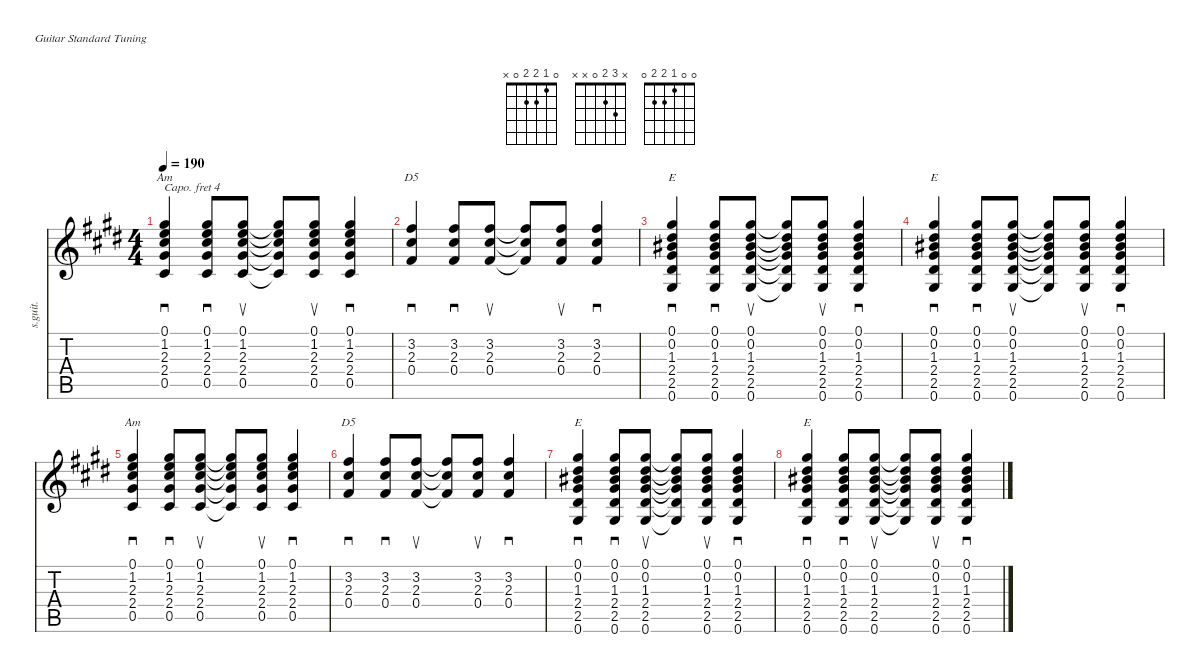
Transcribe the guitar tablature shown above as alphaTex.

\defaultSystemsLayout 4
\hideDynamics
\bracketExtendMode nobrackets
\otherSystemsTrackNameOrientation horizontal
\track ("Steel Guitar" "s.guit.") {instrument acousticguitarsteel}
\staff {score tabs}
\capo 4
\tuning (E4 B3 G3 D3 A2 E2)
\chord ("Am" 0 1 2 2 0 x) {showname false}
\chord ("D5" x 3 2 0 x x) {showname false}
\chord ("E" 0 0 1 2 2 0) {showname false}
\ts (4 4)
\tempo 190
\clef g2
\ks e
(0.5{acc forcenatural} 2.4{acc forcenatural} 2.3{acc forcenatural} 1.2{acc forcenatural} 0.1{acc forcenatural}).4{sd ch "Am" dy mf instrument acousticguitarsteel beam Up} (0.5{acc forcenatural} 2.4{acc forcenatural} 2.3{acc forcenatural} 1.2{acc forcenatural} 0.1{acc forcenatural}).8{sd beam Up} (0.5{acc forcenatural} 2.4{acc forcenatural} 2.3{acc forcenatural} 1.2{acc forcenatural} 0.1{acc forcenatural}).8{su beam Up} (0.5{t acc forcenatural} 2.4{t acc forcenatural} 2.3{t acc forcenatural} 1.2{t acc forcenatural} 0.1{t acc forcenatural}).8{beam Up} (0.5{acc forcenatural} 2.4{acc forcenatural} 2.3{acc forcenatural} 1.2{acc forcenatural} 0.1{acc forcenatural}).8{su beam Up} (0.5{acc forcenatural} 2.4{acc forcenatural} 2.3{acc forcenatural} 1.2{acc forcenatural} 0.1{acc forcenatural}).4{sd beam Up} |
(0.4{acc forcenatural} 2.3{acc forcenatural} 3.2{acc forcenatural}).4{sd ch "D5" beam Up} (0.4{acc forcenatural} 2.3{acc forcenatural} 3.2{acc forcenatural}).8{sd beam Up} (0.4{acc forcenatural} 2.3{acc forcenatural} 3.2{acc forcenatural}).8{su beam Up} (0.4{t acc forcenatural} 2.3{t acc forcenatural} 3.2{t acc forcenatural}).8{beam Up} (0.4{acc forcenatural} 2.3{acc forcenatural} 3.2{acc forcenatural}).8{su beam Up} (0.4{acc forcenatural} 2.3{acc forcenatural} 3.2{acc forcenatural}).4{sd beam Up} |
(0.6{acc forcenatural} 2.5{acc forcenatural} 2.4{acc forcenatural} 1.3{acc #} 0.2{acc forcenatural} 0.1{acc forcenatural}).4{sd ch "E" beam Up} (0.6{acc forcenatural} 2.5{acc forcenatural} 2.4{acc forcenatural} 1.3{acc #} 0.2{acc forcenatural} 0.1{acc forcenatural}).8{sd beam Up} (0.6{acc forcenatural} 2.5{acc forcenatural} 2.4{acc forcenatural} 1.3{acc #} 0.2{acc forcenatural} 0.1{acc forcenatural}).8{su beam Up} (0.6{t acc forcenatural} 2.5{t acc forcenatural} 2.4{t acc forcenatural} 1.3{t acc #} 0.2{t acc forcenatural} 0.1{t acc forcenatural}).8{beam Up} (0.6{acc forcenatural} 2.5{acc forcenatural} 2.4{acc forcenatural} 1.3{acc #} 0.2{acc forcenatural} 0.1{acc forcenatural}).8{su beam Up} (0.6{acc forcenatural} 2.5{acc forcenatural} 2.4{acc forcenatural} 1.3{acc #} 0.2{acc forcenatural} 0.1{acc forcenatural}).4{sd beam Up} |
(0.6{acc forcenatural} 2.5{acc forcenatural} 2.4{acc forcenatural} 1.3{acc #} 0.2{acc forcenatural} 0.1{acc forcenatural}).4{sd ch "E" beam Up} (0.6{acc forcenatural} 2.5{acc forcenatural} 2.4{acc forcenatural} 1.3{acc #} 0.2{acc forcenatural} 0.1{acc forcenatural}).8{sd beam Up} (0.6{acc forcenatural} 2.5{acc forcenatural} 2.4{acc forcenatural} 1.3{acc #} 0.2{acc forcenatural} 0.1{acc forcenatural}).8{su beam Up} (0.6{t acc forcenatural} 2.5{t acc forcenatural} 2.4{t acc forcenatural} 1.3{t acc #} 0.2{t acc forcenatural} 0.1{t acc forcenatural}).8{beam Up} (0.6{acc forcenatural} 2.5{acc forcenatural} 2.4{acc forcenatural} 1.3{acc #} 0.2{acc forcenatural} 0.1{acc forcenatural}).8{su beam Up} (0.6{acc forcenatural} 2.5{acc forcenatural} 2.4{acc forcenatural} 1.3{acc #} 0.2{acc forcenatural} 0.1{acc forcenatural}).4{sd beam Up} |
(0.5{acc forcenatural} 2.4{acc forcenatural} 2.3{acc forcenatural} 1.2{acc forcenatural} 0.1{acc forcenatural}).4{sd ch "Am" beam Up} (0.5{acc forcenatural} 2.4{acc forcenatural} 2.3{acc forcenatural} 1.2{acc forcenatural} 0.1{acc forcenatural}).8{sd beam Up} (0.5{acc forcenatural} 2.4{acc forcenatural} 2.3{acc forcenatural} 1.2{acc forcenatural} 0.1{acc forcenatural}).8{su beam Up} (0.5{t acc forcenatural} 2.4{t acc forcenatural} 2.3{t acc forcenatural} 1.2{t acc forcenatural} 0.1{t acc forcenatural}).8{beam Up} (0.5{acc forcenatural} 2.4{acc forcenatural} 2.3{acc forcenatural} 1.2{acc forcenatural} 0.1{acc forcenatural}).8{su beam Up} (0.5{acc forcenatural} 2.4{acc forcenatural} 2.3{acc forcenatural} 1.2{acc forcenatural} 0.1{acc forcenatural}).4{sd beam Up} |
(0.4{acc forcenatural} 2.3{acc forcenatural} 3.2{acc forcenatural}).4{sd ch "D5" beam Up} (0.4{acc forcenatural} 2.3{acc forcenatural} 3.2{acc forcenatural}).8{sd beam Up} (0.4{acc forcenatural} 2.3{acc forcenatural} 3.2{acc forcenatural}).8{su beam Up} (0.4{t acc forcenatural} 2.3{t acc forcenatural} 3.2{t acc forcenatural}).8{beam Up} (0.4{acc forcenatural} 2.3{acc forcenatural} 3.2{acc forcenatural}).8{su beam Up} (0.4{acc forcenatural} 2.3{acc forcenatural} 3.2{acc forcenatural}).4{sd beam Up} |
(0.6{acc forcenatural} 2.5{acc forcenatural} 2.4{acc forcenatural} 1.3{acc #} 0.2{acc forcenatural} 0.1{acc forcenatural}).4{sd ch "E" beam Up} (0.6{acc forcenatural} 2.5{acc forcenatural} 2.4{acc forcenatural} 1.3{acc #} 0.2{acc forcenatural} 0.1{acc forcenatural}).8{sd beam Up} (0.6{acc forcenatural} 2.5{acc forcenatural} 2.4{acc forcenatural} 1.3{acc #} 0.2{acc forcenatural} 0.1{acc forcenatural}).8{su beam Up} (0.6{t acc forcenatural} 2.5{t acc forcenatural} 2.4{t acc forcenatural} 1.3{t acc #} 0.2{t acc forcenatural} 0.1{t acc forcenatural}).8{beam Up} (0.6{acc forcenatural} 2.5{acc forcenatural} 2.4{acc forcenatural} 1.3{acc #} 0.2{acc forcenatural} 0.1{acc forcenatural}).8{su beam Up} (0.6{acc forcenatural} 2.5{acc forcenatural} 2.4{acc forcenatural} 1.3{acc #} 0.2{acc forcenatural} 0.1{acc forcenatural}).4{sd beam Up} |
(0.6{acc forcenatural} 2.5{acc forcenatural} 2.4{acc forcenatural} 1.3{acc #} 0.2{acc forcenatural} 0.1{acc forcenatural}).4{sd ch "E" beam Up} (0.6{acc forcenatural} 2.5{acc forcenatural} 2.4{acc forcenatural} 1.3{acc #} 0.2{acc forcenatural} 0.1{acc forcenatural}).8{sd beam Up} (0.6{acc forcenatural} 2.5{acc forcenatural} 2.4{acc forcenatural} 1.3{acc #} 0.2{acc forcenatural} 0.1{acc forcenatural}).8{su beam Up} (0.6{t acc forcenatural} 2.5{t acc forcenatural} 2.4{t acc forcenatural} 1.3{t acc #} 0.2{t acc forcenatural} 0.1{t acc forcenatural}).8{beam Up} (0.6{acc forcenatural} 2.5{acc forcenatural} 2.4{acc forcenatural} 1.3{acc #} 0.2{acc forcenatural} 0.1{acc forcenatural}).8{su beam Up} (0.6{acc forcenatural} 2.5{acc forcenatural} 2.4{acc forcenatural} 1.3{acc #} 0.2{acc forcenatural} 0.1{acc forcenatural}).4{sd beam Up}
